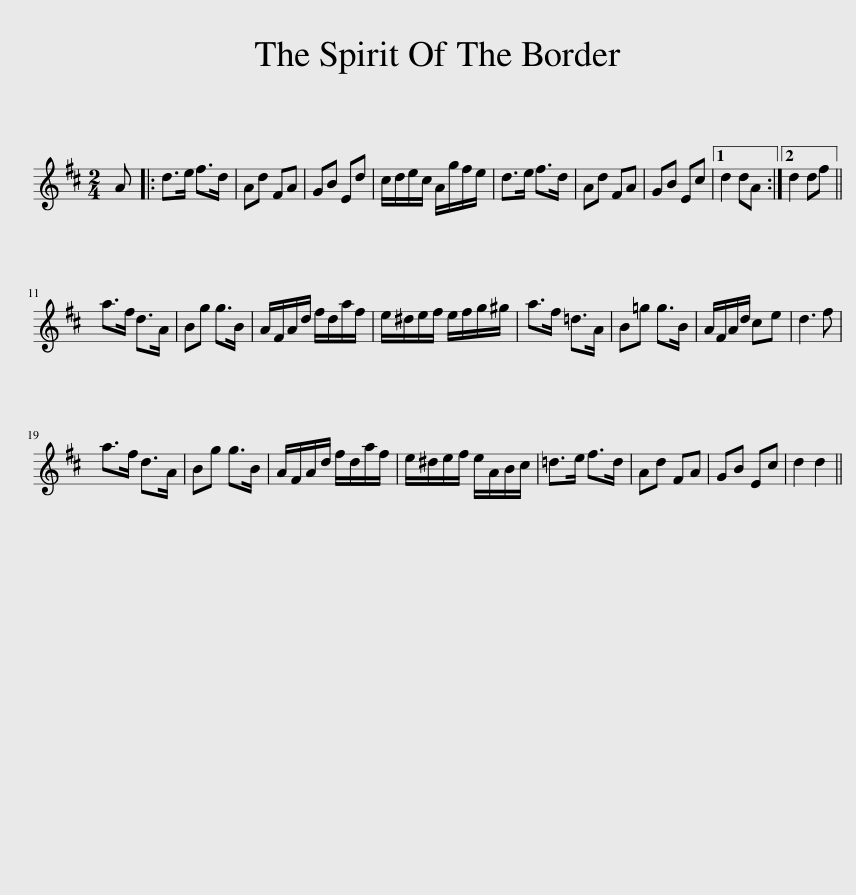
X:1
L:1/8
M:2/4
I:linebreak $
K:D
V:1 treble
V:1
 A |: d>e f>d | Ad FA | GB Ed | c/d/e/c/ A/g/f/e/ | %5
 d>e f>d | Ad FA | GB Ec |1 d2 dA :|2 d2 df ||$ %10
 a>f d>A | Bg g>B | A/F/A/d/ f/d/a/f/ | e/^d/e/f/ e/f/g/^g/ | a>f =d>A | %15
 B=g g>B | A/F/A/d/ ce | d3 f |$ a>f d>A | Bg g>B | %20
 A/F/A/d/ f/d/a/f/ | e/^d/e/f/ e/A/B/c/ | =d>e f>d | Ad FA | GB Ec | %25
 d2 d2 || %26
